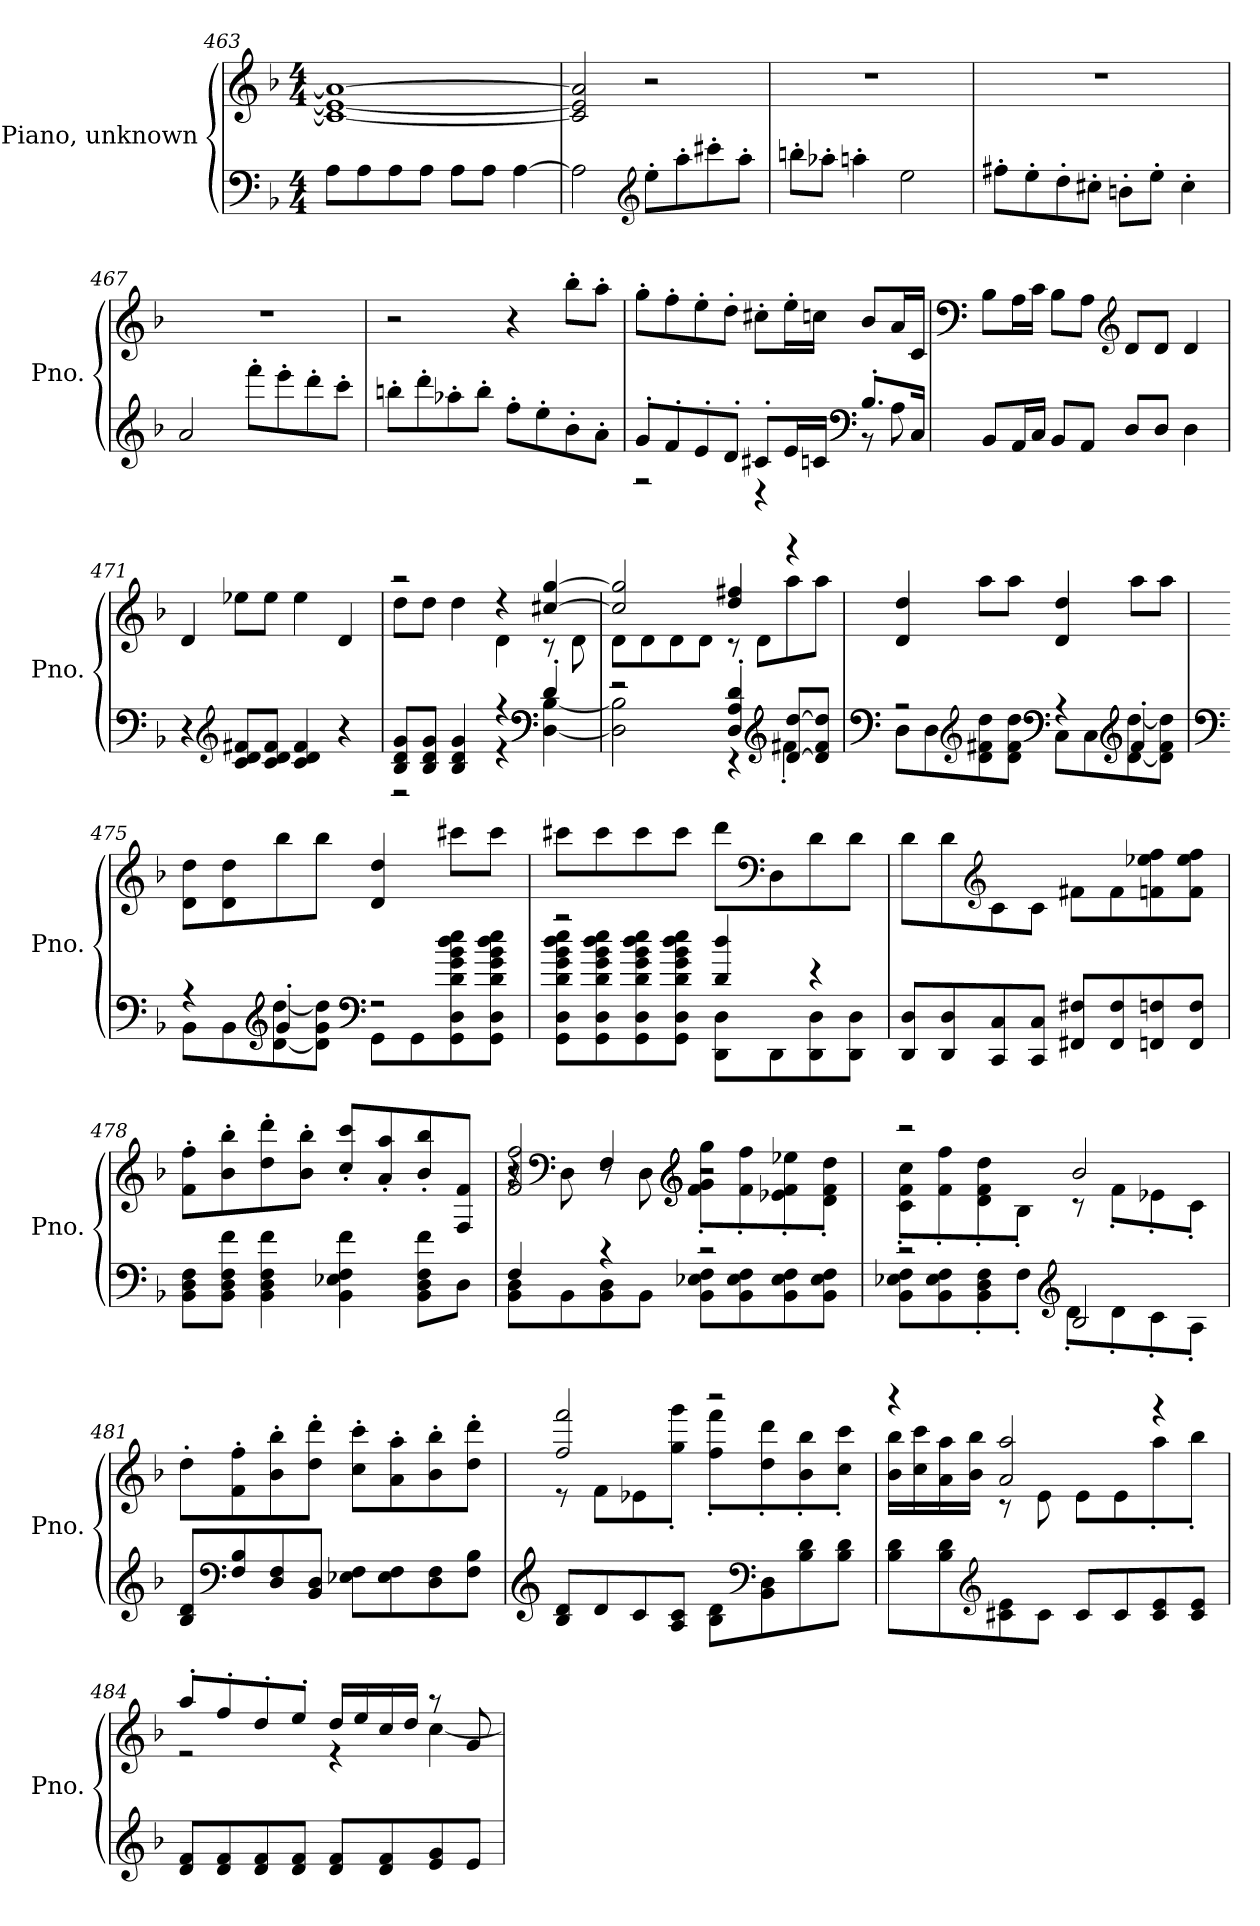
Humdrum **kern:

**kern	**kern
*part1	*part1
*staff2	*staff1
*I"Piano, unknown	*
*I'Pno.	*
*clefF4	*clefG2
*k[b-]	*k[b-]
*M4/4	*M4/4
=463	=463
8A\L	1c#_ 1e_ 1a_
8A\	.
8A\	.
8A\J	.
8A\L	.
8A\J	.
[4A\	.
=464	=464
2A\]	2c#/] 2e/] 2a/]
*clefG2	*
8ee'\L	2r
8aa'\	.
8ccc#X'\	.
8aa'\J	.
=465	=465
8bbn'\L	1r
8aa-X'\J	.
4aan'\	.
2ee\	.
!!LO:PB:g=z
=466	=466
8ff#X'\L	1r
8ee'\	.
8dd'\	.
8cc#X'\J	.
8bn'\L	.
8ee'\J	.
4cc#'\	.
=467	=467
2a/	1r
8fff'\L	.
8eee'\	.
8ddd'\	.
8ccc'\J	.
=468	=468
8bbn'\L	2r
8ddd'\	.
8aa-X'\	.
8bb'\J	.
8ff'\L	4r
8ee'\	.
8b-'\	8bb-'\L
8a'\J	8aa'\J
=469	=469
*^	*
8g'/L	2r	8gg'\L
8f'/	.	8ff'\
8e'/	.	8ee'\
8d'/J	.	8dd'\J
8c#X'/L	4r	8cc#X'\L
16e/L	.	16ee'\L
16cn/JJ	.	16ccn\JJ
*clefF4	*	*
8.B-'/L	8r	8b-/L
.	8A\	16a/L
16C/Jk	.	16c/JJ
*v	*v	*
!!LO:LB:g=z
=470	=470
*	*clefF4
8BB-/L	8B-\L
16AA/L	16A\L
16C/JJ	16c\JJ
8BB-/L	8B-\L
8AA/J	8A\J
*	*clefG2
8D/L	8d/L
8D/J	8d/J
4D\	4d/
=471	=471
4r	4d/
*clefG2	*
8c/ 8d/ 8f#X/L	8ee-X\L
8c/ 8d/ 8f#/J	8ee-\J
4c/ 4d/ 4f#/	4ee-\
4r	4d/
=472	=472
*^	*^
8B-/ 8d/ 8g/L	2r	2r	8dd\L
8B-/ 8d/ 8g/J	.	.	8dd\J
4B-/ 4d/ 4g/	.	.	4dd\
4r	4r	4r	4d\
*clefF4	*	*	*
4d'/	[4D\ [4B-\	[4cc#X/ [4gg/	8r
.	.	.	8d\
=473	=473	=473	=473
2r	2D\] 2B-\]	2cc#/] 2gg/]	8d\L
.	.	.	8d\
.	.	.	8d\
.	.	.	8d\J
4D/' 4A/' 4d/'	4r	4dd/ 4ff#X/	8r
.	.	.	8d\L
*clefG2	*	*	*
[8d/ [8dd/L	4f#X'\	4r	8aa\
8d/] 8f#/ 8dd/]J	.	.	8aa\J
*	*	*v	*v
!!LO:LB:g=z
=474	=474	=474
*clefF4	*	*
2r	8D\L	4d/ 4dd/
.	8D\	.
*clefG2	*	*
.	8d\ 8f#X\ 8dd\	8aa\L
.	8d\ 8f#\ 8dd\J	8aa\J
*clefF4	*	*
4r	8C\L	4d/ 4dd/
.	8C\	.
*clefG2	*	*
4f#'/	[8d\ [8dd\	8aa\L
.	8d\] 8f#\ 8dd\]J	8aa\J
=475	=475	=475
*clefF4	*	*
4r	8BB-\L	8d\ 8dd\L
.	8BB-\	8d\ 8dd\
*clefG2	*	*
4g'/	[8d\ [8dd\	8bb-\
.	8d\] 8g\ 8dd\]J	8bb-\J
*clefF4	*	*
2r	8GG\L	4d/ 4dd/
.	8GG\	.
.	8GG\ 8D\ 8d\ 8g\ 8b-\ 8dd\ 8ee\	8ccc#X\L
.	8GG\ 8D\ 8d\ 8g\ 8b-\ 8dd\ 8ee\J	8ccc#\J
!!LO:LB:g=z
=476	=476	=476
2r	8GG\ 8D\ 8d\ 8g\ 8b-\ 8dd\ 8ee\L	8ccc#X\L
.	8GG\ 8D\ 8d\ 8g\ 8b-\ 8dd\ 8ee\	8ccc#\
.	8GG\ 8D\ 8d\ 8g\ 8b-\ 8dd\ 8ee\	8ccc#\
.	8GG\ 8D\ 8d\ 8g\ 8b-\ 8dd\ 8ee\J	8ccc#\J
4d/ 4dd/	8DD\ 8D\L	8ddd\L
*	*	*clefF4
.	8DD\	8D\
4r	8DD\ 8D\	8d\
.	8DD\ 8D\J	8d\J
*v	*v	*
=477	=477
8DD/ 8D/L	8d\L
8DD/ 8D/	8d\
*	*clefG2
8CC/ 8C/	8c\
8CC/ 8C/J	8c\J
8FF#X/ 8F#X/L	8f#X\L
8FF#/ 8F#/	8f#\
8FFn/ 8Fn/	8fn\ 8ee-X\ 8ff\
8FF/ 8F/J	8f\ 8ee-\ 8ff\J
=478	=478
8BB-\ 8D\ 8F\L	8f\' 8ff\'L
8BB-\ 8D\ 8F\ 8f\J	8b-\' 8bb-\'
4BB-\ 4D\ 4F\ 4f\	8dd\' 8ddd\'
.	8b-\' 8bb-\'J
4BB-\ 4E-X\ 4F\ 4f\	8cc/' 8ccc/'L
.	8a/' 8aa/'
8BB-\ 8D\ 8F\ 8f\L	8b-/' 8bb-/'
8D\J	8F/ 8f/J
!!LO:LB:g=z
=479	=479
*^	*^
*	*	*	*^
4F/	8BB-\ 8D\L	2f/ 2ff/	8r	4r
*	*	*clefF4	*	*
.	8BB-\	.	8D\	.
4r	8BB-\ 8D\	.	8r	4F/
.	8BB-\J	.	8D\	.
*	*	*clefG2	*	*
2r	8BB-\ 8E-X\ 8F\L	2r	8f\' 8g\' 8gg\'L	2r
.	8BB-\ 8E-\ 8F\	.	8f\' 8ff\'	.
.	8BB-\ 8E-\ 8F\	.	8e-X\' 8f\' 8ee-X\'	.
.	8BB-\ 8E-\ 8F\J	.	8d\' 8f\' 8dd\'J	.
*	*	*	*v	*v
=480	=480	=480	=480
2r	8BB-\ 8E-X\ 8F\L	2r	8c\' 8f\' 8cc\'L
.	8BB-\ 8E-\ 8F\	.	8f\' 8ff\'
.	8BB-\' 8D\' 8F\'	.	8d\' 8f\' 8dd\'
.	8F'\J	.	8B-'\J
*clefG2	*	*	*
2B-/	8d'\L	2b-/	8r
.	8d'\	.	8f'\L
.	8c'\	.	8e-X'\
.	8A'\J	.	8c'\J
*v	*v	*	*
*	*v	*v
=481	=481
8B-/ 8d/L	8dd'\L
*clefF4	*
8F/ 8B-/	8f\' 8ff\'
8D/ 8F/	8b-\' 8bb-\'
8BB-/ 8D/J	8dd\' 8ddd\'J
8E-X\ 8F\L	8cc\' 8ccc\'L
8E-\ 8F\	8a\' 8aa\'
8D\ 8F\	8b-\' 8bb-\'
8F\ 8B-\J	8dd\' 8ddd\'J
!!LO:LB:g=z
=482	=482
*clefG2	*
*	*^
8B-/ 8d/L	2ff/ 2fff/	8r
8d/	.	8f\L
8c/	.	8e-X\
8A/ 8c/J	.	8gg\' 8ggg\'J
8B-\ 8d\L	2r	8ff\' 8fff\'L
*clefF4	*	*
8BB-\ 8D\	.	8dd\' 8ddd\'
8B-\ 8d\	.	8b-\' 8bb-\'
8B-\ 8d\J	.	8cc\' 8ccc\'J
=483	=483	=483
8B-\ 8d\L	4r	16b-\ 16bb-\LL
.	.	16cc\ 16ccc\
8B-\ 8d\	.	16a\ 16aa\
.	.	16b-\ 16bb-\JJ
*clefG2	*	*
8c#X\ 8e\	2a/ 2aa/	8r
8c#\J	.	8e\
8c#/L	.	8e\L
8c#/	.	8e\
8c#/ 8e/	4r	8aa'\
8c#/ 8e/J	.	8bb-'\J
=484	=484	=484
8d/ 8f/L	8aa'/L	2r
8d/ 8f/	8ff'/	.
8d/ 8f/	8dd'/	.
8d/ 8f/J	8ee'/J	.
8d/ 8f/L	16dd/LL	4r
.	16ee/	.
8d/ 8f/	16cc/	.
.	16dd/JJ	.
8e/ 8g/	8r	[4cc\
8e/J	8g/	.
*	*v	*v
=	=
*-	*-
